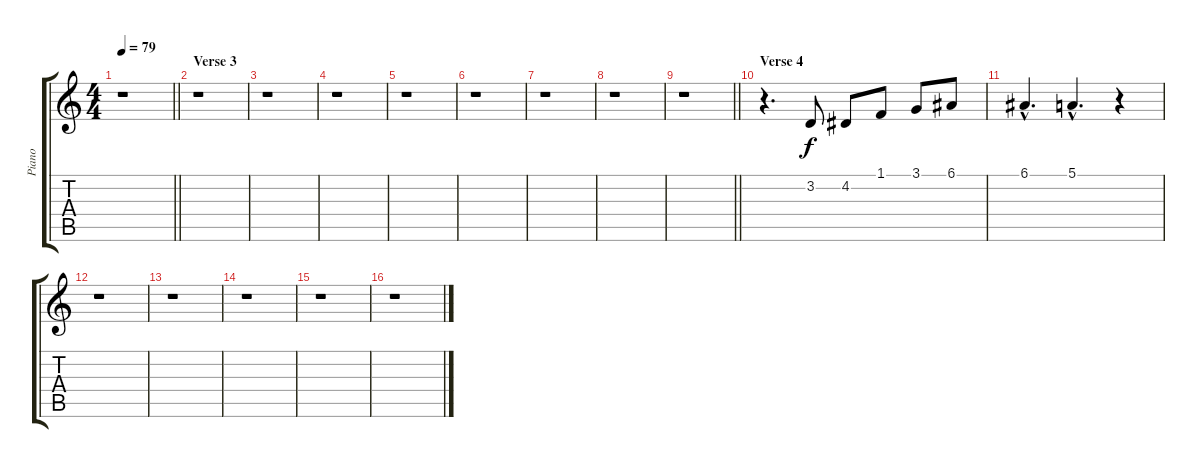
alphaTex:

\track ("Piano" "Piano") {instrument acousticgrandpiano}
\staff {score tabs}
\tuning (E4 B3 G3 D3 A2 E2) {hide}
\ts (4 4)
\tempo 79
\clef g2
\barLineRight lightlight
\ks c
r.1{dy f} |
\section ("" "Verse 3")
r.1 |
r.1 |
r.1 |
r.1 |
r.1 |
r.1 |
r.1 |
\barLineRight lightlight
r.1 |
\section ("" "Verse 4")
r.4{d} 3.2.8 4.2.8 1.1.8 3.1.8 6.1.8 |
6.1{hac}.4{d} 5.1{hac}.4{d} r.4 |
r.1 |
r.1 |
r.1 |
r.1 |
r.1
